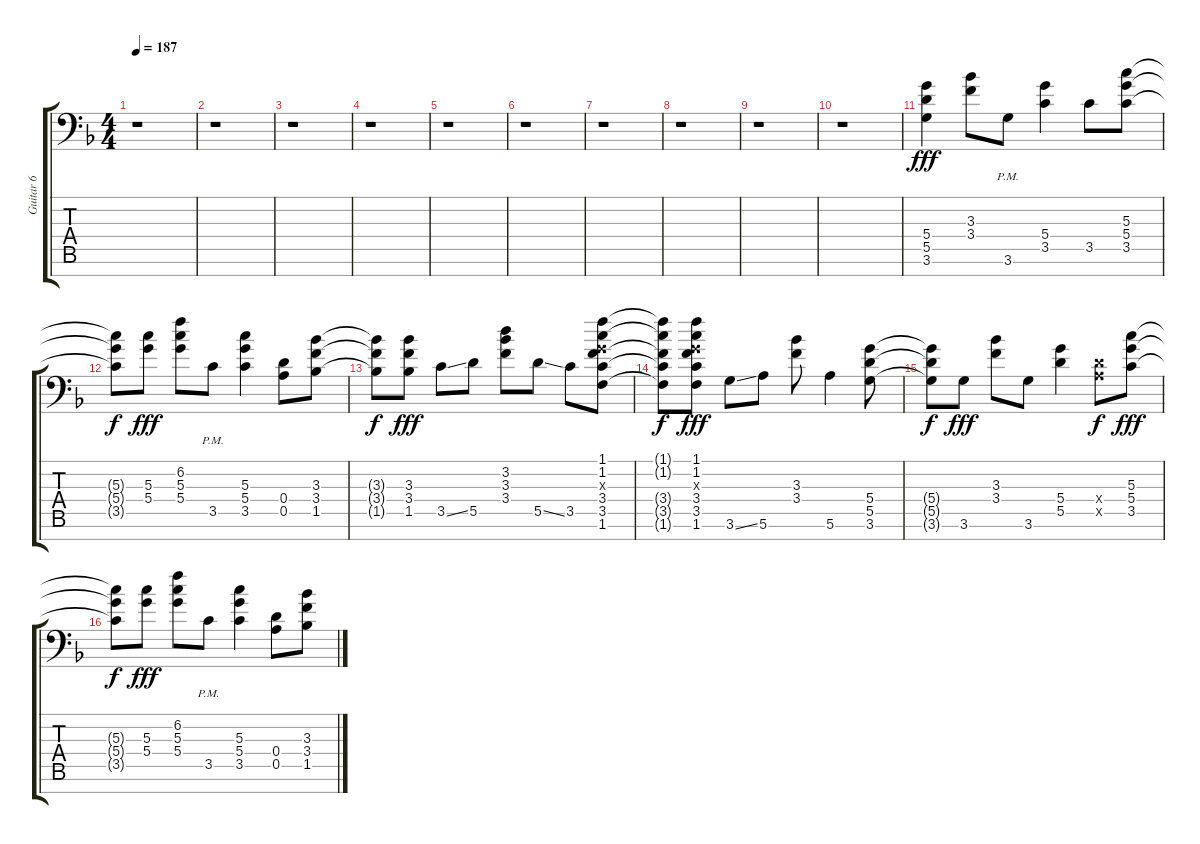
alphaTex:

\track ("Guitar 6" "Guitar 6") {instrument distortionguitar}
\staff {score tabs}
\tuning (E4 B3 G3 D3 A2 E2 C-1) {hide}
\ts (4 4)
\tempo 187
\clef f4
\ks f
r.1{dy fff instrument distortionguitar} |
r.1 |
r.1 |
r.1 |
r.1 |
r.1 |
r.1 |
r.1 |
r.1 |
r.1 |
(5.4 5.5 3.6).4 (3.3 3.4).8 3.6{pm}.8 (5.4 3.5).4 3.5.8 (5.3 5.4 3.5).8 |
(5.3{t} 5.4{t} 3.5{t}).8{dy f} (5.3 5.4).8{dy fff} (6.2 5.3 5.4).8 3.5{pm}.8 (5.3 5.4 3.5).4 (0.4 0.5).8 (3.3 3.4 1.5).8 |
(3.3{t} 3.4{t} 1.5{t}).8{dy f} (3.3 3.4 1.5).8{dy fff} 3.5{ss}.8 5.5.8 (3.2 3.3 3.4).8 5.5{ss}.8 3.5.8 (1.1 1.2 0.3{x} 3.4 3.5 1.6).8 |
(1.1{t} 1.2{t} 3.4{t} 3.5{t} 1.6{t}).8{dy f} (1.1 1.2 0.3{x} 3.4 3.5 1.6).8{dy fff} 3.6{ss}.8 5.6.8 (3.3 3.4).8 5.6.4 (5.4 5.5 3.6).8 |
(5.4{t} 5.5{t} 3.6{t}).8{dy f} 3.6.8{dy fff} (3.3 3.4).8 3.6.8 (5.4 5.5).4 (0.4{x} 0.5{x}).8{dy f} (5.3 5.4 3.5).8{dy fff} |
(5.3{t} 5.4{t} 3.5{t}).8{dy f} (5.3 5.4).8{dy fff} (6.2 5.3 5.4).8 3.5{pm}.8 (5.3 5.4 3.5).4 (0.4 0.5).8 (3.3 3.4 1.5).8
